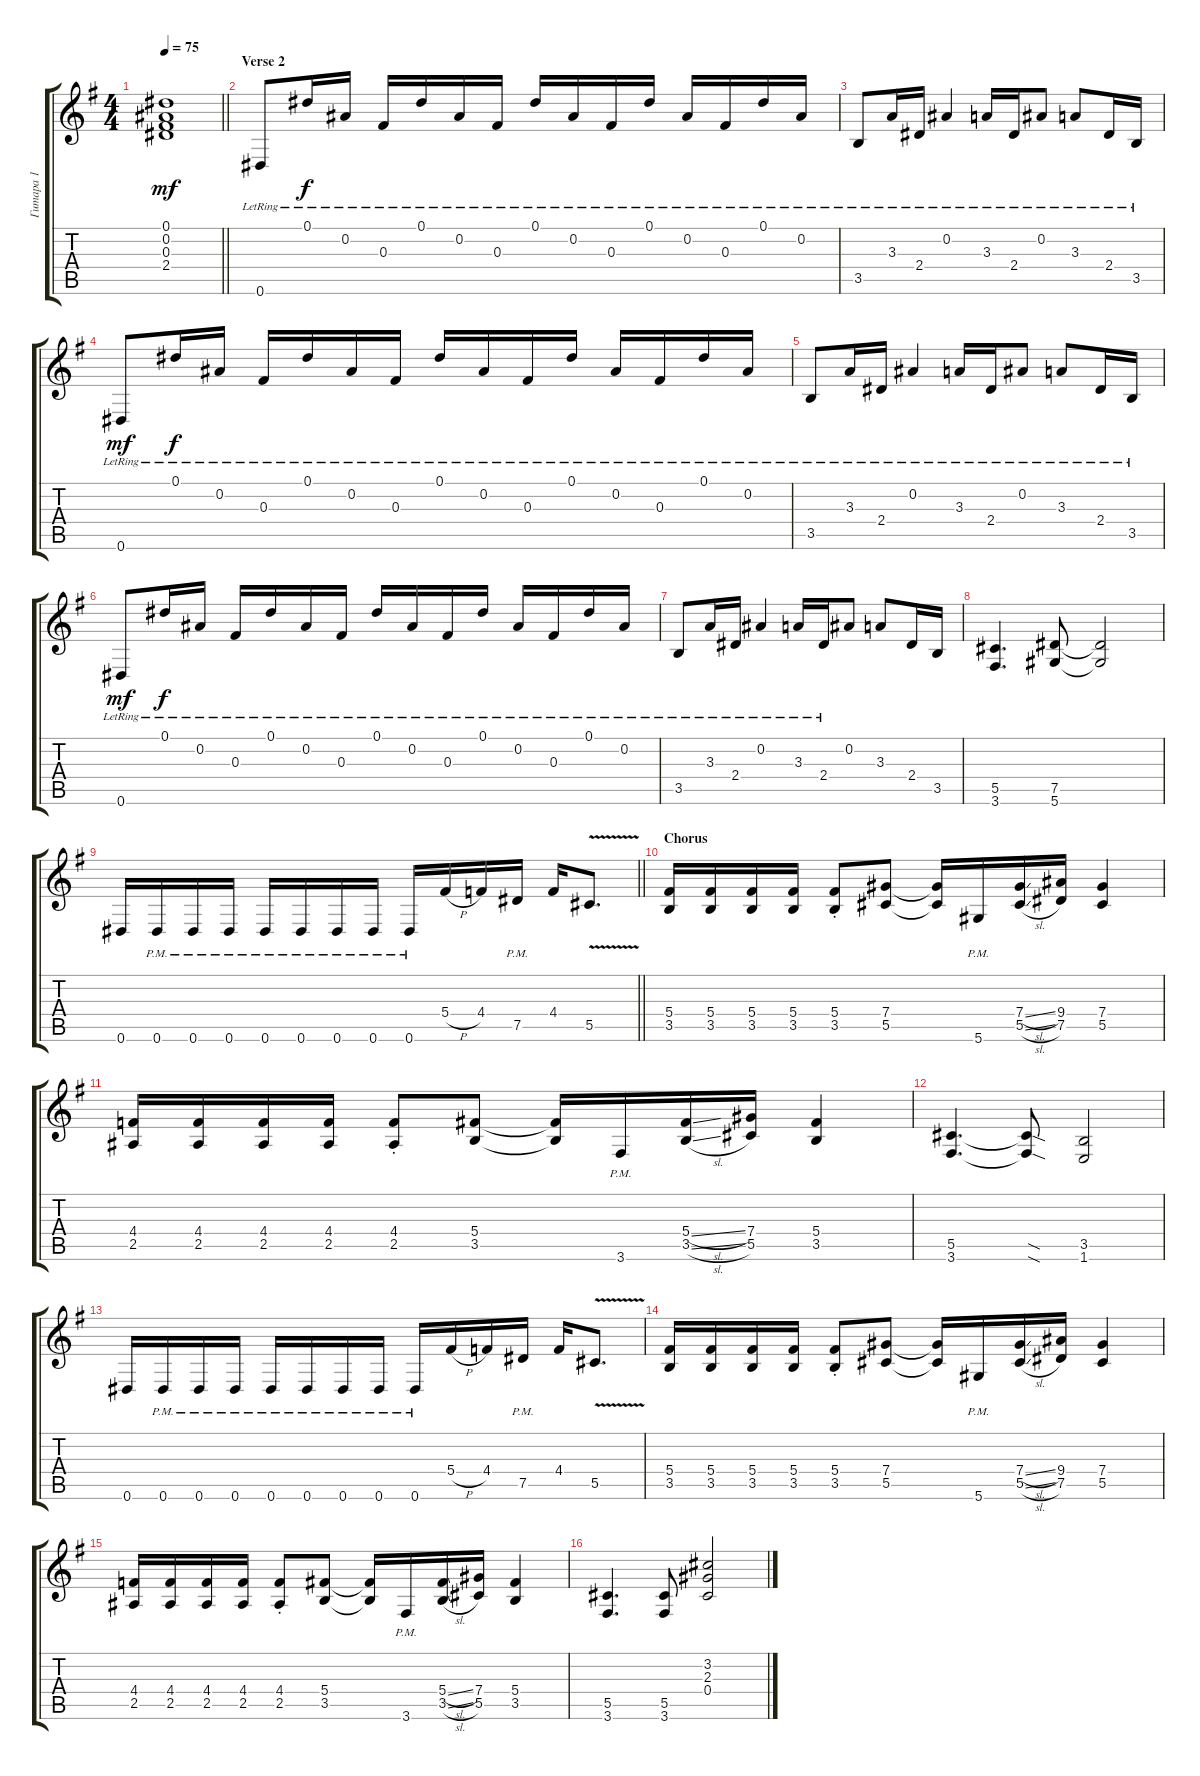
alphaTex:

\track ("Гитара 1" "Гитара 1") {instrument distortionguitar}
\staff {score tabs}
\tuning (Eb4 Bb3 Gb3 Db3 Ab2 Eb2) {hide}
\ts (4 4)
\tempo 75
\clef g2
\barLineRight lightlight
\ks eminor
(0.1{t} 0.2{t} 0.3{t} 2.4{t}).1{dy mf} |
\section ("" "Verse 2")
0.6{lr}.8 0.1{lr}.16{dy f} 0.2{lr}.16 0.3{lr}.16 0.1{lr}.16 0.2{lr}.16 0.3{lr}.16 0.1{lr}.16 0.2{lr}.16 0.3{lr}.16 0.1{lr}.16 0.2{lr}.16 0.3{lr}.16 0.1{lr}.16 0.2{lr}.16 |
3.5{lr}.8 3.3{lr}.16 2.4{lr}.16 0.2{lr}.4 3.3{lr}.16 2.4{lr}.16 0.2{lr}.8 3.3{lr}.8 2.4{lr}.16 3.5{lr}.16 |
0.6{lr}.8{dy mf} 0.1{lr}.16{dy f} 0.2{lr}.16 0.3{lr}.16 0.1{lr}.16 0.2{lr}.16 0.3{lr}.16 0.1{lr}.16 0.2{lr}.16 0.3{lr}.16 0.1{lr}.16 0.2{lr}.16 0.3{lr}.16 0.1{lr}.16 0.2{lr}.16 |
3.5{lr}.8 3.3{lr}.16 2.4{lr}.16 0.2{lr}.4 3.3{lr}.16 2.4{lr}.16 0.2{lr}.8 3.3{lr}.8 2.4{lr}.16 3.5{lr}.16 |
0.6{lr}.8{dy mf} 0.1{lr}.16{dy f} 0.2{lr}.16 0.3{lr}.16 0.1{lr}.16 0.2{lr}.16 0.3{lr}.16 0.1{lr}.16 0.2{lr}.16 0.3{lr}.16 0.1{lr}.16 0.2{lr}.16 0.3{lr}.16 0.1{lr}.16 0.2{lr}.16 |
3.5{lr}.8 3.3{lr}.16 2.4{lr}.16 0.2{lr}.4 3.3{lr}.16 2.4{lr}.16 0.2.8 3.3.8 2.4.16 3.5.16 |
(5.5 3.6).4{d volume 8 instrument distortionguitar} (7.5 5.6).8 (7.5{t} 5.6{t}).2 |
\barLineRight lightlight
0.6.16 0.6{pm}.16 0.6{pm}.16 0.6{pm}.16 0.6{pm}.16 0.6{pm}.16 0.6{pm}.16 0.6{pm}.16 0.6{pm}.16 5.4{h}.16 4.4.16 7.5{pm}.16 4.4.16 5.5{v}.8{d} |
\section ("" "Chorus")
(5.4 3.5).16 (5.4 3.5).16 (5.4 3.5).16 (5.4 3.5).16 (5.4{st} 3.5{st}).8 (7.4 5.5).8 (7.4{t} 5.5{t}).16 5.6{pm}.16 (7.4{sl} 5.5{sl}).16 (9.4 7.5).16 (7.4 5.5).4 |
(4.4 2.5).16 (4.4 2.5).16 (4.4 2.5).16 (4.4 2.5).16 (4.4{st} 2.5{st}).8 (5.4 3.5).8 (5.4{t} 3.5{t}).16 3.6{pm}.16 (5.4{sl} 3.5{sl}).16 (7.4 5.5).16 (5.4 3.5).4 |
(5.5 3.6).4{d} (5.5{sod t} 3.6{sod t}).8 (3.5 1.6).2 |
0.6.16 0.6{pm}.16 0.6{pm}.16 0.6{pm}.16 0.6{pm}.16 0.6{pm}.16 0.6{pm}.16 0.6{pm}.16 0.6{pm}.16 5.4{h}.16 4.4.16 7.5{pm}.16 4.4.16 5.5{v}.8{d} |
(5.4 3.5).16 (5.4 3.5).16 (5.4 3.5).16 (5.4 3.5).16 (5.4{st} 3.5{st}).8 (7.4 5.5).8 (7.4{t} 5.5{t}).16 5.6{pm}.16 (7.4{sl} 5.5{sl}).16 (9.4 7.5).16 (7.4 5.5).4 |
(4.4 2.5).16 (4.4 2.5).16 (4.4 2.5).16 (4.4 2.5).16 (4.4{st} 2.5{st}).8 (5.4 3.5).8 (5.4{t} 3.5{t}).16 3.6{pm}.16 (5.4{sl} 3.5{sl}).16 (7.4 5.5).16 (5.4 3.5).4 |
(5.5 3.6).4{d} (5.5 3.6).8 (3.2 2.3 0.4).2
